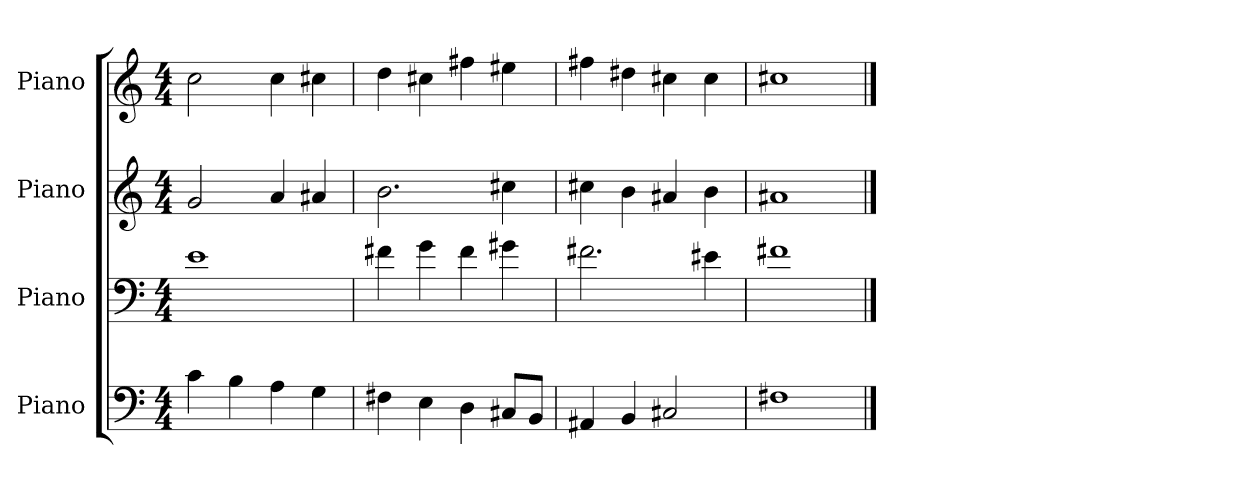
**kern	**kern	**kern	**kern
*part4	*part3	*part2	*part1
*staff4	*staff3	*staff2	*staff1
*I"Piano	*I"Piano	*I"Piano	*I"Piano
*I'Pno	*I'Pno	*I'Pno	*I'Pno
*clefF4	*clefF4	*clefG2	*clefG2
*k[]	*k[]	*k[]	*k[]
*M4/4	*M4/4	*M4/4	*M4/4
=1	=1	=1	=1
4c\	1e	2g/	2cc\
4B\	.	.	.
4A\	.	4a/	4cc\
4G\	.	4a#X/	4cc#X\
=2	=2	=2	=2
4F#X\	4f#X\	2.b\	4dd\
4E\	4g\	.	4cc#X\
4D\	4f#\	.	4ff#X\
8C#X/L	4g#X\	4cc#X\	4ee#X\
8BB/J	.	.	.
=3	=3	=3	=3
4AA#X/	2.f#X\	4cc#X\	4ff#X\
4BB/	.	4b\	4dd#X\
2C#X/	.	4a#X/	4cc#X\
.	4e#X\	4b\	4cc#\
=4	=4	=4	=4
1F#X	1f#X	1a#X	1cc#X
==	==	==	==
*-	*-	*-	*-
